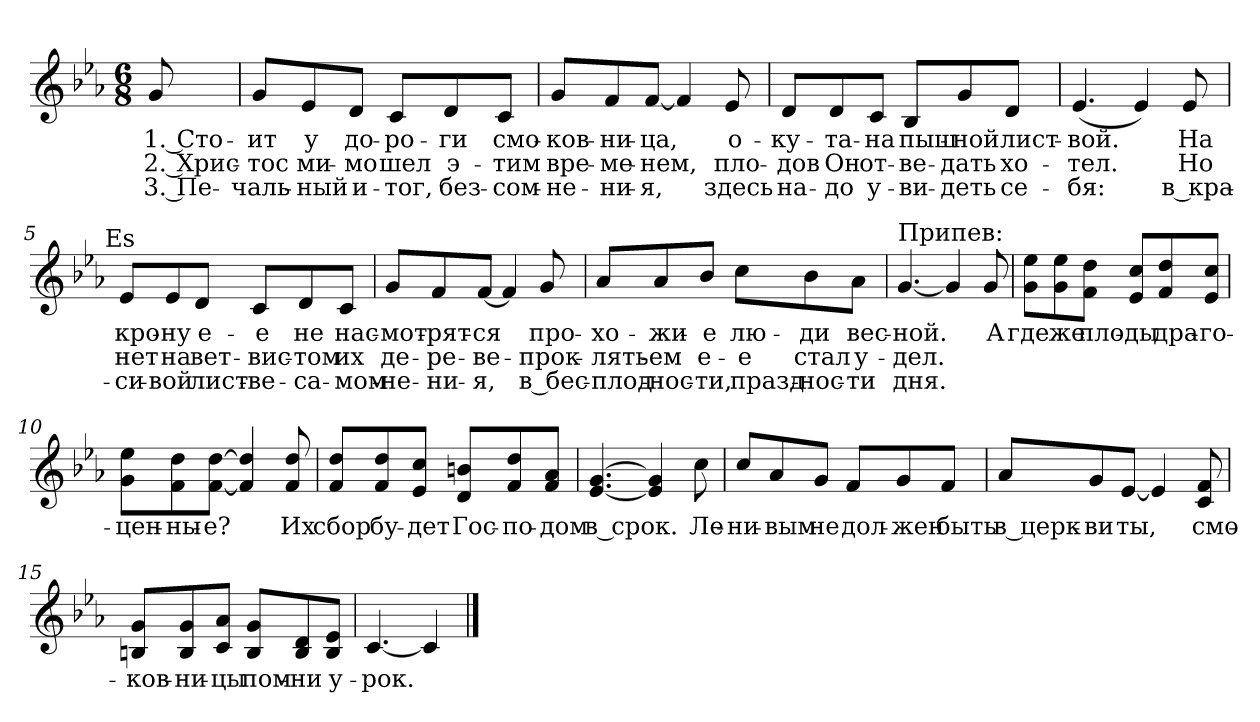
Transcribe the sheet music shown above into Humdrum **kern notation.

**kern	**text	**text	**text
*part1	*part1	*part1	*part1
*staff1	*staff1	*staff1	*staff1
*clefG2	*	*	*
*k[b-e-a-]	*	*	*
*c:	*	*	*
*M6/8	*	*	*
=	=	=	=
!	!LO:LY:b	!LO:LY:b	!LO:LY:b
8g/	1. Сто-	2. Хрис-	3. Пе-
=1	=1	=1	=1
!	!LO:LY:b	!LO:LY:b	!LO:LY:b
8g/L	-ит	-тос	-чаль-
!	!LO:LY:b	!LO:LY:b	!LO:LY:b
8e-/	у	ми-	-ный
!	!LO:LY:b	!LO:LY:b	!LO:LY:b
8d/J	до-	-мо	и-
!	!LO:LY:b	!LO:LY:b	!LO:LY:b
8c/L	-ро-	шел	-тог,
!	!LO:LY:b	!LO:LY:b	!LO:LY:b
8d/	-ги	э-	без-
!	!LO:LY:b	!LO:LY:b	!LO:LY:b
8c/J	смо-	-тим	-сом-
=2	=2	=2	=2
!	!LO:LY:b	!LO:LY:b	!LO:LY:b
8g/L	-ков-	вре-	-не-
!	!LO:LY:b	!LO:LY:b	!LO:LY:b
8f/	-ни-	-ме-	-ни-
!	!LO:LY:b	!LO:LY:b	!LO:LY:b
[8f/J	-ца,	-нем,	-я,
4f/]	.	.	.
!	!LO:LY:b	!LO:LY:b	!LO:LY:b
8e-/	о-	пло-	здесь
!!LO:LB:g=z
=3	=3	=3	=3
!	!LO:LY:b	!LO:LY:b	!LO:LY:b
8d/L	-ку-	-дов	на-
!	!LO:LY:b	!LO:LY:b	!LO:LY:b
8d/	-та-	Он	-до
!	!LO:LY:b	!LO:LY:b	!LO:LY:b
8c/J	-на	от-	у-
!	!LO:LY:b	!LO:LY:b	!LO:LY:b
8B-/L	пыш-	-ве-	-ви-
!	!LO:LY:b	!LO:LY:b	!LO:LY:b
8g/	-ной	-дать	-деть
!	!LO:LY:b	!LO:LY:b	!LO:LY:b
8d/J	лист-	хо-	се-
=4	=4	=4	=4
!	!LO:LY:b	!LO:LY:b	!LO:LY:b
(<4.e-/	-вой.	-тел.	-бя:
4e-/)	.	.	.
!	!LO:LY:b	!LO:LY:b	!LO:LY:b
8e-/	На	Но	в кра-
=5	=5	=5	=5
!LO:TX:a:cj:t=Es	!	!	!
!	!LO:LY:b	!LO:LY:b	!LO:LY:b
8e-/L	кро-	нет	-си-
!	!LO:LY:b	!LO:LY:b	!LO:LY:b
8e-/	-ну	на	-вой
!	!LO:LY:b	!LO:LY:b	!LO:LY:b
8d/J	е-	вет-	лист-
!	!LO:LY:b	!LO:LY:b	!LO:LY:b
8c/L	-е	-вис-	-ве-
!	!LO:LY:b	!LO:LY:b	!LO:LY:b
8d/	не	-том	-са-
!	!LO:LY:b	!LO:LY:b	!LO:LY:b
8c/J	нас-	их	-мом-
!!LO:LB:g=z
=6	=6	=6	=6
!	!LO:LY:b	!LO:LY:b	!LO:LY:b
8g/L	-мот-	де-	-не-
!	!LO:LY:b	!LO:LY:b	!LO:LY:b
8f/	-рят-	-ре-	-ни-
!	!LO:LY:b	!LO:LY:b	!LO:LY:b
[8f/J	-ся	-ве-	-я,
4f/]	.	.	.
!	!LO:LY:b	!LO:LY:b	!LO:LY:b
8g/	про-	-прок-	в бес-
=7	=7	=7	=7
!	!LO:LY:b	!LO:LY:b	!LO:LY:b
8a-/L	-хо-	-лять-	-плод-
!	!LO:LY:b	!LO:LY:b	!LO:LY:b
8a-/	-жи-	-ем	-нос-
!	!LO:LY:b	!LO:LY:b	!LO:LY:b
8b-/J	-е	е-	-ти,
!	!LO:LY:b	!LO:LY:b	!LO:LY:b
8cc\L	лю-	-е	празд-
!	!LO:LY:b	!LO:LY:b	!LO:LY:b
8b-\	-ди	стал	-нос-
!	!LO:LY:b	!LO:LY:b	!LO:LY:b
8a-\J	вес-	у-	-ти
=8	=8	=8	=8
!LO:TX:a:t=Припев&colon;	!	!	!
!	!LO:LY:b	!LO:LY:b	!LO:LY:b
[4.g/	-ной.	-дел.	дня.
4g/]	.	.	.
!	!LO:LY:b	!	!
8g/	А	.	.
!!LO:LB:g=z
=9	=9	=9	=9
!	!LO:LY:b	!	!
8g\ 8ee-\L	где	.	.
!	!LO:LY:b	!	!
8g\ 8ee-\	же	.	.
!	!LO:LY:b	!	!
8f\ 8dd\J	пло-	.	.
!	!LO:LY:b	!	!
8e-/ 8cc/L	-ды	.	.
!	!LO:LY:b	!	!
8f/ 8dd/	дра-	.	.
!	!LO:LY:b	!	!
8e-/ 8cc/J	-го-	.	.
=10	=10	=10	=10
!	!LO:LY:b	!	!
8g\ 8ee-\L	-цен-	.	.
!	!LO:LY:b	!	!
8f\ 8dd\	-ны-	.	.
!	!LO:LY:b	!	!
[8f\ [8dd\J	-е?	.	.
4f/] 4dd/]	.	.	.
!	!LO:LY:b	!	!
8f/ 8dd/	Их	.	.
=11	=11	=11	=11
!	!LO:LY:b	!	!
8f/ 8dd/L	сбор	.	.
!	!LO:LY:b	!	!
8f/ 8dd/	бу-	.	.
!	!LO:LY:b	!	!
8e-/ 8cc/J	-дет	.	.
!	!LO:LY:b	!	!
8d/ 8bn/L	Гос-	.	.
!	!LO:LY:b	!	!
8f/ 8dd/	-по-	.	.
!	!LO:LY:b	!	!
8f/ 8a-/J	-дом	.	.
=12	=12	=12	=12
!	!LO:LY:b	!	!
[4.e-/ [4.g/	в срок.	.	.
4e-/] 4g/]	.	.	.
!	!LO:LY:b	!	!
8cc\	Ле-	.	.
!!LO:LB:g=z
=13	=13	=13	=13
!	!LO:LY:b	!	!
8cc/L	-ни-	.	.
!	!LO:LY:b	!	!
8a-/	-вым	.	.
!	!LO:LY:b	!	!
8g/J	не	.	.
!	!LO:LY:b	!	!
8f/L	дол-	.	.
!	!LO:LY:b	!	!
8g/	-жен	.	.
!	!LO:LY:b	!	!
8f/J	быть	.	.
=14	=14	=14	=14
!	!LO:LY:b	!	!
8a-/L	в церк-	.	.
!	!LO:LY:b	!	!
8g/	-ви	.	.
!	!LO:LY:b	!	!
[8e-/J	ты,	.	.
4e-/]	.	.	.
!	!LO:LY:b	!	!
8c/ 8f/	смо-	.	.
=15	=15	=15	=15
!	!LO:LY:b	!	!
8Bn/ 8g/L	-ков-	.	.
!	!LO:LY:b	!	!
8B/ 8g/	-ни-	.	.
!	!LO:LY:b	!	!
8c/ 8a-/J	-цы	.	.
!	!LO:LY:b	!	!
8B/ 8g/L	пом-	.	.
!	!LO:LY:b	!	!
8B/ 8d/	-ни	.	.
!	!LO:LY:b	!	!
8B/ 8e-/J	у-	.	.
=16	=16	=16	=16
!	!LO:LY:b	!	!
[4.c/	-рок.	.	.
4c/]	.	.	.
==	==	==	==
*-	*-	*-	*-
